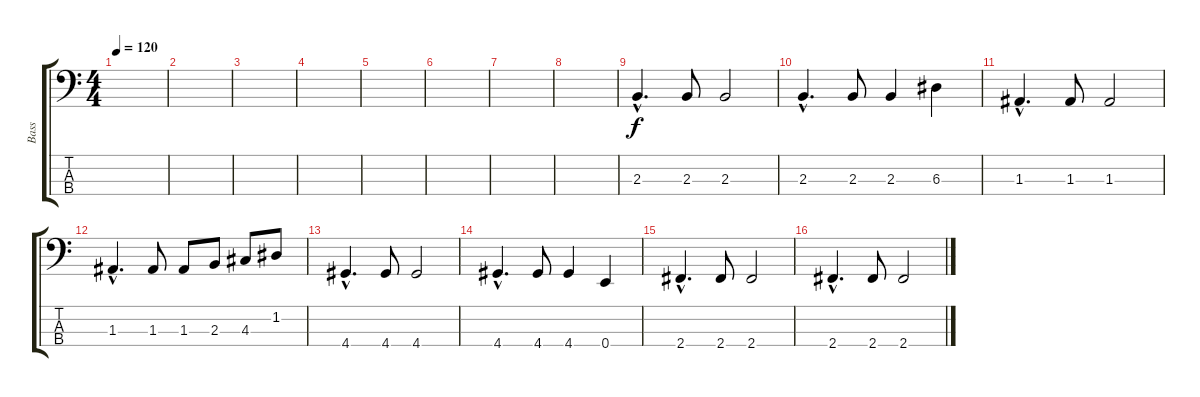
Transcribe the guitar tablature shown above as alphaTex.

\track ("Bass" "Bass") {instrument electricbassfinger}
\staff {score tabs}
\tuning (G2 D2 A1 E1) {hide}
\ts (4 4)
\tempo 120
\clef f4
\ks c
|
|
|
|
|
|
|
|
2.3{hac}.4{d} 2.3.8 2.3.2 |
2.3{hac}.4{d} 2.3.8 2.3.4 6.3.4 |
1.3{hac}.4{d} 1.3.8 1.3.2 |
1.3{hac}.4{d} 1.3.8 1.3.8 2.3.8 4.3.8 1.2.8 |
4.4{hac}.4{d} 4.4.8 4.4.2 |
4.4{hac}.4{d} 4.4.8 4.4.4 0.4.4 |
2.4{hac}.4{d} 2.4.8 2.4.2 |
2.4{hac}.4{d} 2.4.8 2.4.2
